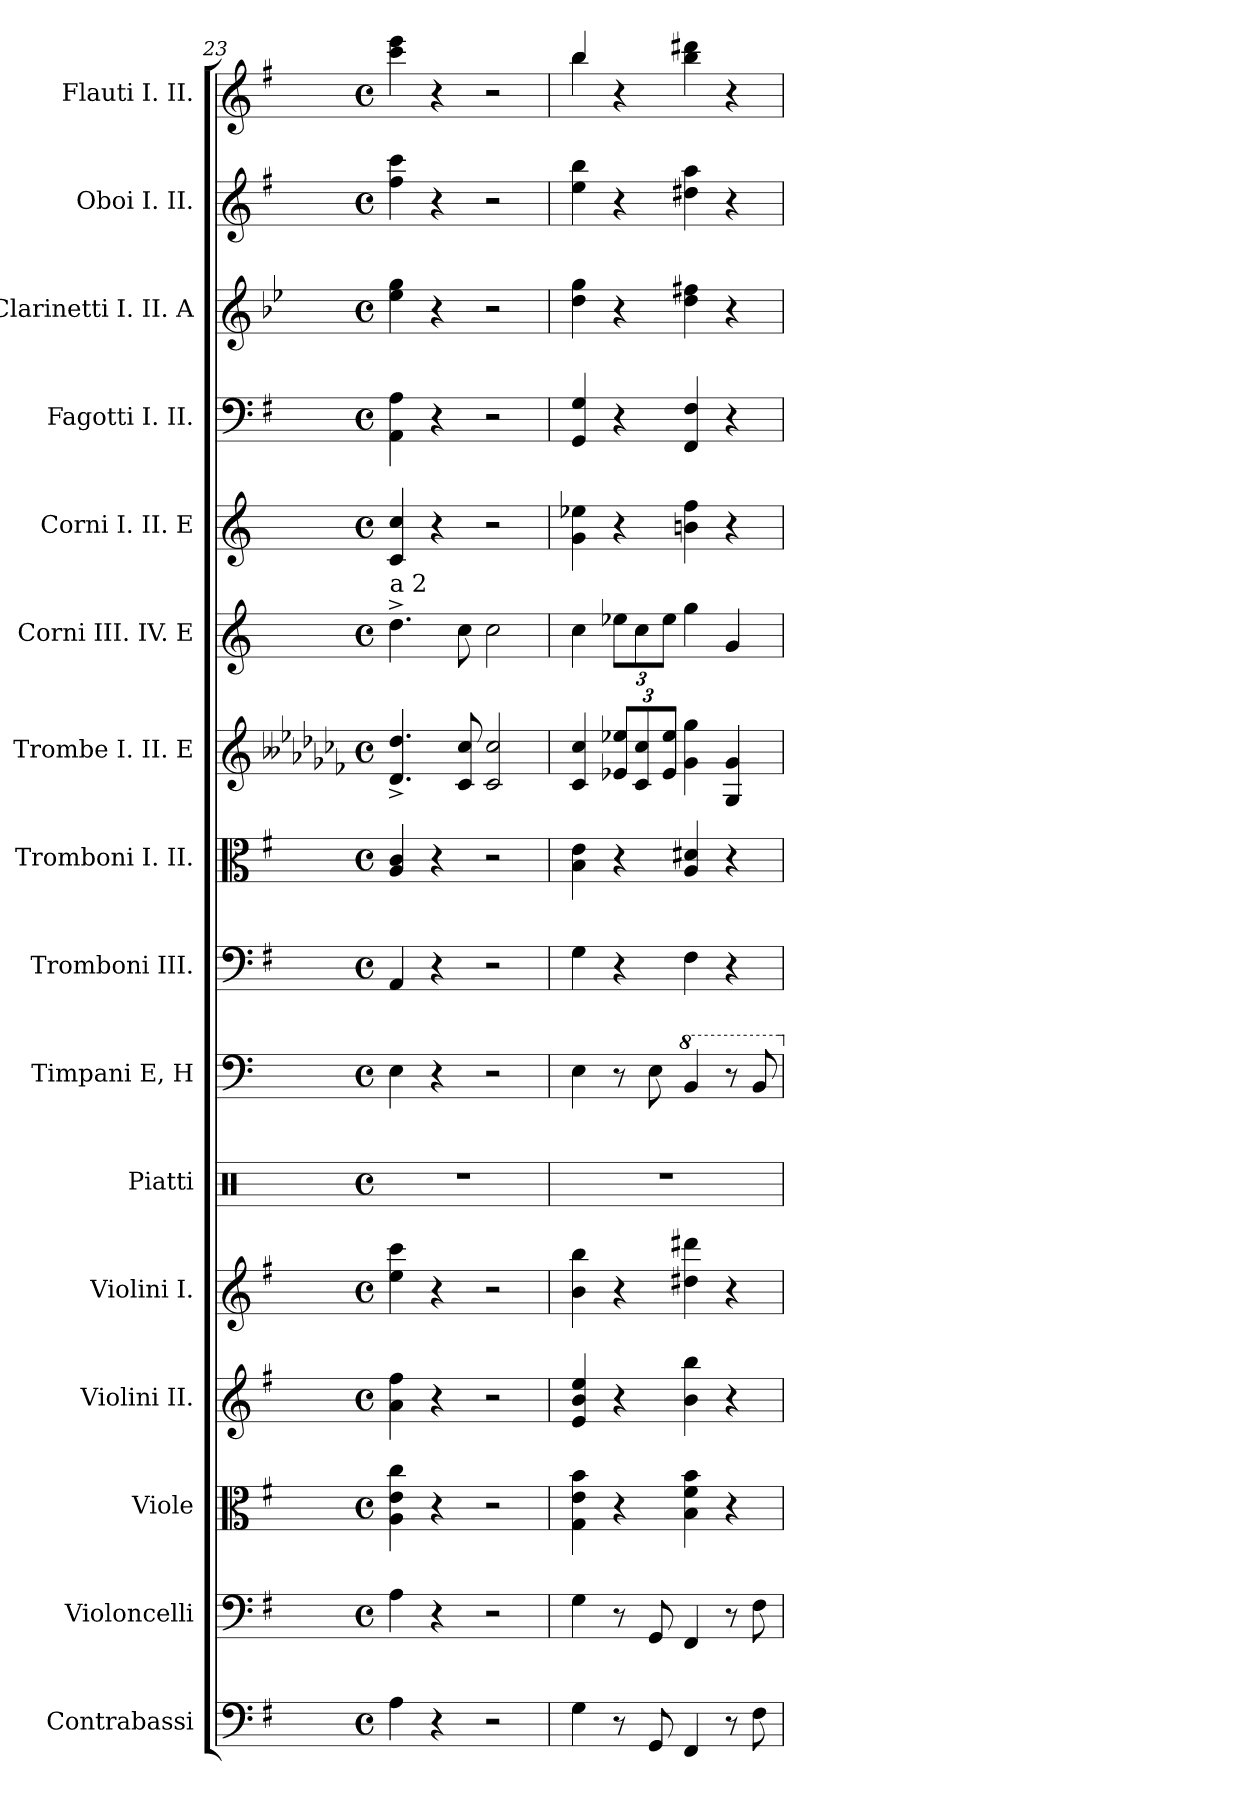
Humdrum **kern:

**kern	**kern	**kern	**kern	**kern	**kern	**kern	**kern	**kern	**kern	**kern	**kern	**kern	**kern	**kern	**kern
*part16	*part15	*part14	*part13	*part12	*part11	*part10	*part9	*part8	*part7	*part6	*part5	*part4	*part3	*part2	*part1
*staff16	*staff15	*staff14	*staff13	*staff12	*staff11	*staff10	*staff9	*staff8	*staff7	*staff6	*staff5	*staff4	*staff3	*staff2	*staff1
*I"Contrabassi	*I"Violoncelli	*I"Viole	*I"Violini II.	*I"Violini I.	*I"Piatti	*I"Timpani E, H	*I"Tromboni III.	*I"Tromboni I. II.	*I"Trombe I. II. E	*I"Corni III. IV. E	*I"Corni I. II. E	*I"Fagotti I. II.	*I"Clarinetti I. II. A	*I"Oboi I. II.	*I"Flauti I. II.
*I'Cb.	*I'Vcl.	*I'Vle	*I'Viol. II.	*I'Viol. I.	*I'Piatti	*I'Timp.	*I'Trbni. III.	*I'Trbni. I. II.	*I'Trbe. I. II.	*I'Cor. III. IV. E	*I'Cor. I. II. E	*I'Fag. I. II.	*I'Cl. I. II.	*I'Ob. I. II.	*I'Fl. I. II.
!!LO:PB:g=z
*clefF4	*clefF4	*clefC3	*clefG2	*clefG2	*clefX	*clefF4	*clefF4	*clefC3	*clefG2	*clefG2	*clefG2	*clefF4	*clefG2	*clefG2	*clefG2
*ITrd7c12	*	*	*	*	*	*	*	*	*ITrd-3c-4	*ITrd5c8	*ITrd5c8	*	*ITrd2c3	*	*
*k[f#]	*k[f#]	*k[f#]	*k[f#]	*k[f#]	*k[]	*k[]	*k[f#]	*k[f#]	*k[b--e-a-d-g-c-f-]	*k[f#c#g#d#]	*k[f#c#g#d#]	*k[f#]	*k[f#]	*k[f#]	*k[f#]
*M4/4	*M4/4	*M4/4	*M4/4	*M4/4	*M4/4	*M4/4	*M4/4	*M4/4	*M4/4	*M4/4	*M4/4	*M4/4	*M4/4	*M4/4	*M4/4
*met(c)	*met(c)	*met(c)	*met(c)	*met(c)	*met(c)	*met(c)	*met(c)	*met(c)	*met(c)	*met(c)	*met(c)	*met(c)	*met(c)	*met(c)	*met(c)
=23	=23	=23	=23	=23	=23	=23	=23	=23	=23	=23	=23	=23	=23	=23	=23
!	!	!	!	!	!	!	!	!	!	!LO:TX:a:t=a 2	!	!	!	!	!
4AA\	4A\	4A\ 4e\ 4cc\	4a\ 4ff#\	4ee\ 4ccc\	1r	4E\	4AA/	4A/ 4c/	4.g-/^ 4.gg-/^	4.f#^\	4E/ 4e/	4AA\ 4A\	4cc\ 4ee\	4ff#\ 4ccc\	4ccc\ 4eee\
4r	4r	4r	4r	4r	.	4r	4r	4r	.	.	4r	4r	4r	4r	4r
.	.	.	.	.	.	.	.	.	8f-/ 8ff-/	8e\	.	.	.	.	.
2r	2r	2r	2r	2r	.	2r	2r	2r	2f-/ 2ff-/	2e\	2r	2r	2r	2r	2r
=24	=24	=24	=24	=24	=24	=24	=24	=24	=24	=24	=24	=24	=24	=24	=24
*	*	*	*	*	*	*	*	*	*	*	*	*	*	*	*^
4GG\	4G\	4G\ 4e\ 4b\	4e/ 4b/ 4ee/	4b\ 4bb\	1r	4E\	4G\	4B\ 4e\	4f-/ 4ff-/	4e\	4B\ 4gn\	4GG/ 4G/	4b\ 4ee\	4ee\ 4bb\	4bb/	4bb\
*	*	*	*	*	*	*	*	*	*Xbrackettup	*Xbrackettup	*	*	*	*	*	*
8r	8r	4r	4r	4r	.	8r	4r	4r	12a--X/ 12aa--X/L	12gn\L	4r	4r	4r	4r	4r	4ryy
.	.	.	.	.	.	.	.	.	12f-/ 12ff-/	12e\	.	.	.	.	.	.
8GGG/	8GG/	.	.	.	.	8E\	.	.	.	.	.	.	.	.	.	.
.	.	.	.	.	.	.	.	.	12a--/ 12aa--/J	12g\J	.	.	.	.	.	.
*	*	*	*	*	*	*8va	*	*	*	*	*	*	*	*	*	*
4FFF#/	4FF#/	4B\ 4f#\ 4b\	4b\ 4bb\	4dd#X\ 4ddd#X\	.	4B/	4F#\	4A/ 4d#X/	4cc-\ 4ccc-\	4b\	4d#X\ 4a\	4FF#/ 4F#/	4b\ 4dd#X\	4dd#X\ 4aa\	4bb\ 4ddd#X\	2ryy
8r	8r	4r	4r	4r	.	8r	4r	4r	4c-/ 4cc-/	4B/	4r	4r	4r	4r	4r	.
8FF#\	8F#\	.	.	.	.	8B/	.	.	.	.	.	.	.	.	.	.
*	*	*	*	*	*	*	*	*	*	*	*	*	*	*	*v	*v
*	*	*	*	*	*	*X8va	*	*	*	*	*	*	*	*	*
=	=	=	=	=	=	=	=	=	=	=	=	=	=	=	=
*-	*-	*-	*-	*-	*-	*-	*-	*-	*-	*-	*-	*-	*-	*-	*-
